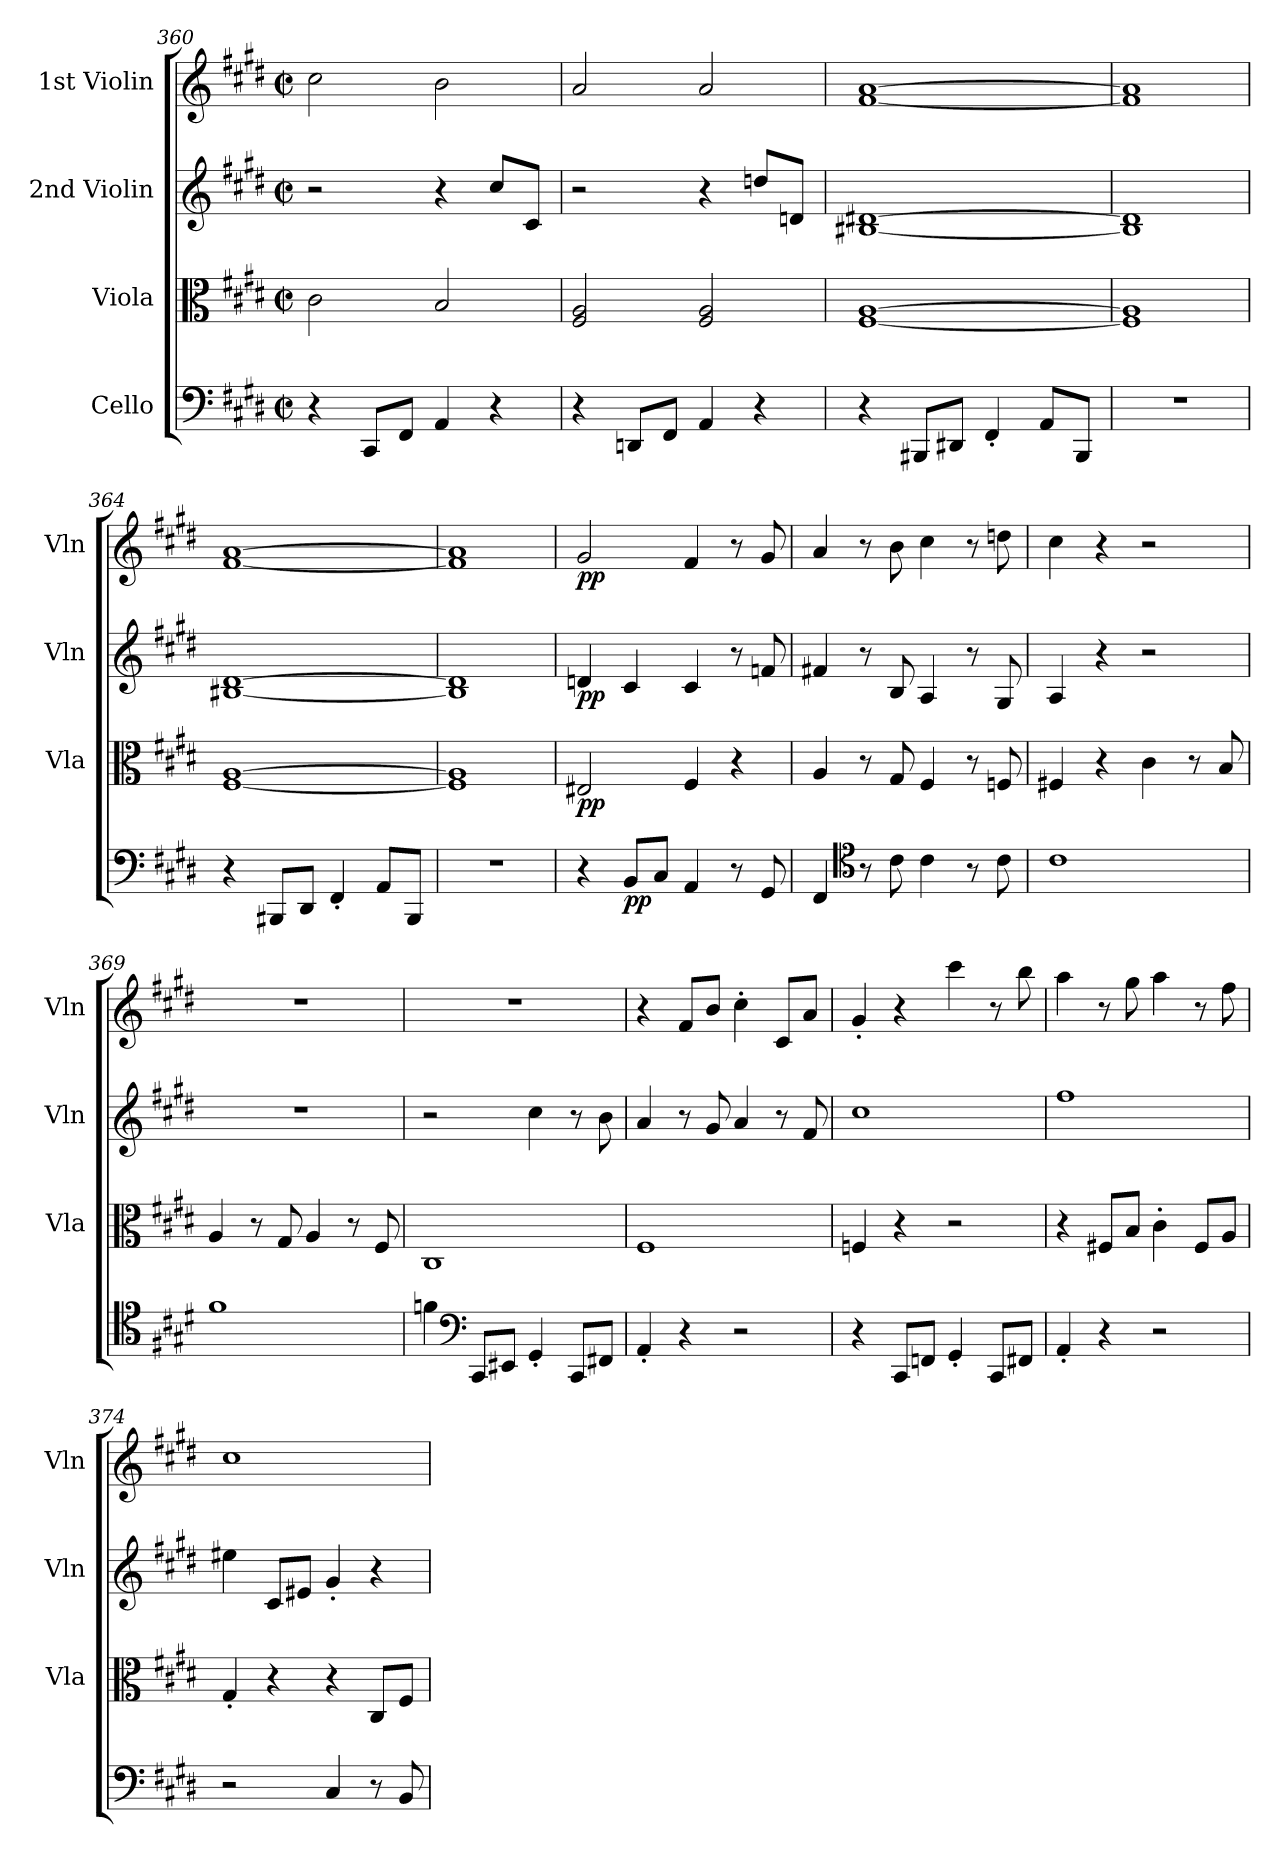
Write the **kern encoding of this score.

**kern	**dynam	**kern	**dynam	**kern	**dynam	**kern	**dynam
*part4	*part4	*part3	*part3	*part2	*part2	*part1	*part1
*staff4	*staff4	*staff3	*staff3	*staff2	*staff2	*staff1	*staff1
*I"Cello	*	*I"Viola	*	*I"2nd Violin	*	*I"1st Violin	*
*	*	*I'Vla	*	*I'Vln	*	*I'Vln	*
!!LO:PB:g=z
*clefF4	*	*clefC3	*	*clefG2	*	*clefG2	*
*k[f#c#g#d#]	*	*k[f#c#g#d#]	*	*k[f#c#g#d#]	*	*k[f#c#g#d#]	*
*c#:	*	*c#:	*	*c#:	*	*c#:	*
*M2/2	*	*M2/2	*	*M2/2	*	*M2/2	*
*met(c|)	*	*met(c|)	*	*met(c|)	*	*met(c|)	*
=360	=360	=360	=360	=360	=360	=360	=360
4r	.	2c#\	.	2r	.	2cc#\	.
8CC#/L	.	.	.	.	.	.	.
8FF#/J	.	.	.	.	.	.	.
4AA/	.	2B/	.	4r	.	2b\	.
4r	.	.	.	8cc#/L	.	.	.
.	.	.	.	8c#/J	.	.	.
=361	=361	=361	=361	=361	=361	=361	=361
4r	.	2F#/ 2A/	.	2r	.	2a/	.
8DDn/L	.	.	.	.	.	.	.
8FF#/J	.	.	.	.	.	.	.
4AA/	.	2F#/ 2A/	.	4r	.	2a/	.
4r	.	.	.	8ddn/L	.	.	.
.	.	.	.	8dn/J	.	.	.
=362	=362	=362	=362	=362	=362	=362	=362
4r	.	[1F# [1A	.	[1B#X [1d#X	.	[1f# [1a	.
8BBB#X/L	.	.	.	.	.	.	.
8DD#X/J	.	.	.	.	.	.	.
4FF#'/	.	.	.	.	.	.	.
8AA/L	.	.	.	.	.	.	.
8BBB#/J	.	.	.	.	.	.	.
=363	=363	=363	=363	=363	=363	=363	=363
1r	.	1F#] 1A]	.	1B#] 1d#]	.	1f#] 1a]	.
=364	=364	=364	=364	=364	=364	=364	=364
4r	.	[1F# [1A	.	[1B#X [1d#	.	[1f# [1a	.
8BBB#X/L	.	.	.	.	.	.	.
8DD#/J	.	.	.	.	.	.	.
4FF#'/	.	.	.	.	.	.	.
8AA/L	.	.	.	.	.	.	.
8BBB#/J	.	.	.	.	.	.	.
=365	=365	=365	=365	=365	=365	=365	=365
1r	.	1F#] 1A]	.	1B#] 1d#]	.	1f#] 1a]	.
!!LO:LB:g=z
=366	=366	=366	=366	=366	=366	=366	=366
!	!	!	!LO:DY:b	!	!LO:DY:b	!	!LO:DY:b
4r	.	2E#X/	pp	4dn/	pp	2g#/	pp
!	!LO:DY:b	!	!	!	!	!	!
8BB/L	pp	.	.	4c#/	.	.	.
8C#/J	.	.	.	.	.	.	.
4AA/	.	4F#/	.	4c#/	.	4f#/	.
8r	.	4r	.	8r	.	8r	.
8GG#/	.	.	.	8fn/	.	8g#/	.
=367	=367	=367	=367	=367	=367	=367	=367
4FF#/	.	4A/	.	4f#X/	.	4a/	.
*clefC4	*	*	*	*	*	*	*
8r	.	8r	.	8r	.	8r	.
8c#\	.	8G#/	.	8B/	.	8b\	.
4c#\	.	4F#/	.	4A/	.	4cc#\	.
8r	.	8r	.	8r	.	8r	.
8c#\	.	8Fn/	.	8G#/	.	8ddn\	.
!!LO:PB:g=z
=368	=368	=368	=368	=368	=368	=368	=368
1c#	.	4F#X/	.	4A/	.	4cc#\	.
.	.	4r	.	4r	.	4r	.
.	.	4c#\	.	2r	.	2r	.
.	.	8r	.	.	.	.	.
.	.	8B/	.	.	.	.	.
=369	=369	=369	=369	=369	=369	=369	=369
1f#	.	4A/	.	1r	.	1r	.
.	.	8r	.	.	.	.	.
.	.	8G#/	.	.	.	.	.
.	.	4A/	.	.	.	.	.
.	.	8r	.	.	.	.	.
.	.	8F#/	.	.	.	.	.
=370	=370	=370	=370	=370	=370	=370	=370
4fn\	.	1C#	.	2r	.	1r	.
*clefF4	*	*	*	*	*	*	*
8CC#/L	.	.	.	.	.	.	.
8EE#X/J	.	.	.	.	.	.	.
4GG#'/	.	.	.	4cc#\	.	.	.
8CC#/L	.	.	.	8r	.	.	.
8FF#X/J	.	.	.	8b\	.	.	.
=371	=371	=371	=371	=371	=371	=371	=371
4AA'/	.	1F#	.	4a/	.	4r	.
4r	.	.	.	8r	.	8f#/L	.
.	.	.	.	8g#/	.	8b/J	.
2r	.	.	.	4a/	.	4cc#'\	.
.	.	.	.	8r	.	8c#/L	.
.	.	.	.	8f#/	.	8a/J	.
=372	=372	=372	=372	=372	=372	=372	=372
4r	.	4Fn/	.	1cc#	.	4g#'/	.
8CC#/L	.	4r	.	.	.	4r	.
8FFn/J	.	.	.	.	.	.	.
4GG#'/	.	2r	.	.	.	4ccc#\	.
8CC#/L	.	.	.	.	.	8r	.
8FF#X/J	.	.	.	.	.	8bb\	.
!!LO:LB:g=z
=373	=373	=373	=373	=373	=373	=373	=373
4AA'/	.	4r	.	1ff#	.	4aa\	.
4r	.	8F#X/L	.	.	.	8r	.
.	.	8B/J	.	.	.	8gg#\	.
2r	.	4c#'\	.	.	.	4aa\	.
.	.	8F#/L	.	.	.	8r	.
.	.	8A/J	.	.	.	8ff#\	.
!!LO:LB:g=z
=374	=374	=374	=374	=374	=374	=374	=374
2r	.	4G#'/	.	4ee#X\	.	1cc#	.
.	.	4r	.	8c#/L	.	.	.
.	.	.	.	8e#X/J	.	.	.
4C#/	.	4r	.	4g#'/	.	.	.
8r	.	8C#/L	.	4r	.	.	.
8BB/	.	8F#/J	.	.	.	.	.
=	=	=	=	=	=	=	=
*-	*-	*-	*-	*-	*-	*-	*-
